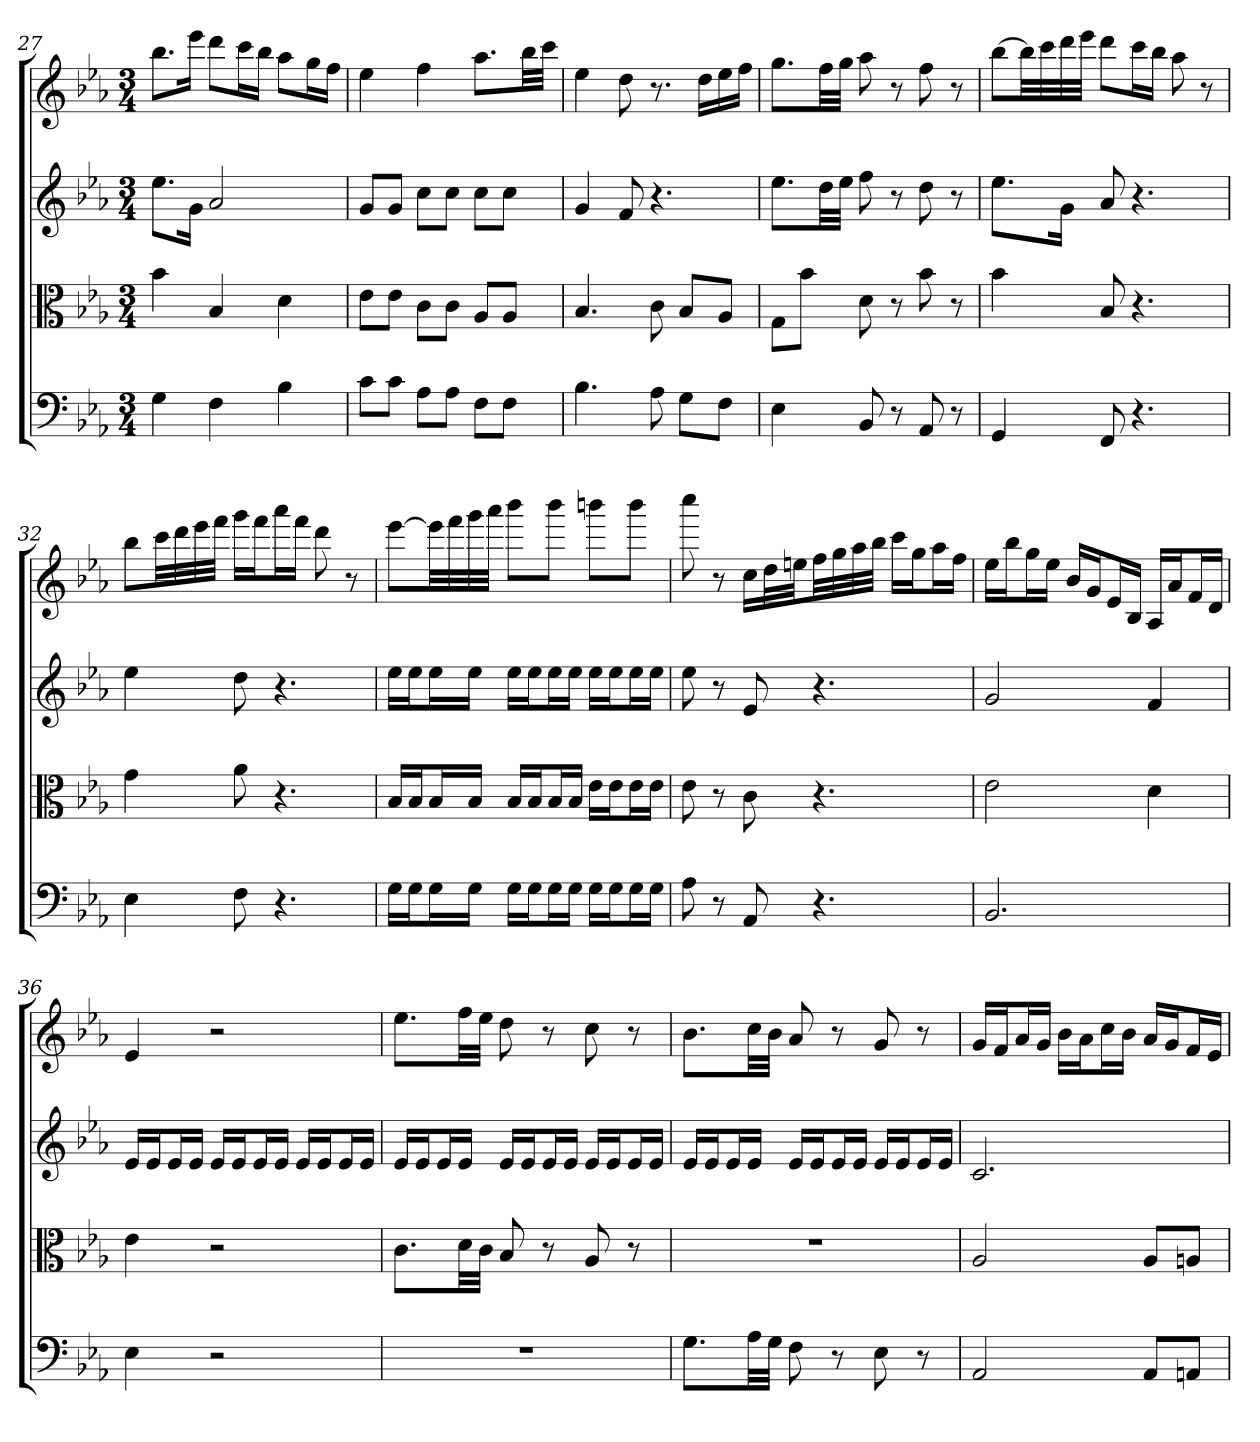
**kern	**kern	**kern	**kern
*part4	*part3	*part2	*part1
*staff4	*staff3	*staff2	*staff1
*clefF4	*clefC3	*	*
*k[b-e-a-]	*k[b-e-a-]	*k[b-e-a-]	*k[b-e-a-]
*E-:	*E-:	*E-:	*E-:
*M3/4	*M3/4	*M3/4	*M3/4
=27	=27	=27	=27
4G	4b-	8.ee-L	8.bb-L
.	.	16gJk	16eee-Jk
4F	4B-	2a-	8dddL
.	.	.	16cccL
.	.	.	16bb-JJ
4B-	4d	.	8aa-L
.	.	.	16ggL
.	.	.	16ffJJ
=28	=28	=28	=28
8c\L	8e-\L	8gL	4ee-
8c\J	8e-\J	8gJ	.
8A-\L	8c\L	8ccL	4ff
8A-\J	8c\J	8ccJ	.
8F\L	8A-/L	8ccL	8.aa-L
8F\J	8A-/J	8ccJ	.
.	.	.	32bb-LL
.	.	.	32cccJJJ
=29	=29	=29	=29
4.B-	4.B-	4g	4ee-
.	.	8f	8dd
8A-	8c	4.r	8.r
8G\L	8B-/L	.	.
.	.	.	16ddLL
8F\J	8A-/J	.	16ee-
.	.	.	16ffJJ
=30	=30	=30	=30
4E-	8G\L	8.ee-L	8.ggL
.	8b-\J	.	.
.	.	32ddLL	32ffLL
.	.	32ee-JJJ	32ggJJJ
8BB-	8d	8ff	8aa-
8r	8r	8r	8r
8AA-	8b-	8dd	8ff
8r	8r	8r	8r
=31	=31	=31	=31
4GG	4b-	8.ee-L	[8bb-L
.	.	.	32bb-LL]
.	.	.	32ccc
.	.	16gJk	32ddd
.	.	.	32eee-JJJ
8FF	8B-	8a-	8dddL
4.r	4.r	4.r	16cccL
.	.	.	16bb-JJ
.	.	.	8aa-
.	.	.	8r
=32	=32	=32	=32
4E-	4g	4ee-	8bb-L
.	.	.	32cccLL
.	.	.	32ddd
.	.	.	32eee-
.	.	.	32fffJJJ
8F	8a-	8dd	16gggLL
.	.	.	16fffJ
4.r	4.r	4.r	16aaa-L
.	.	.	16fffJJ
.	.	.	8ddd
.	.	.	8r
=33	=33	=33	=33
16G\LL	16B-/LL	16ee-LL	[8eee-L
16G\J	16B-/J	16ee-J	.
16G\L	16B-/L	16ee-L	32eee-LL]
.	.	.	32fff
16G\JJ	16B-/JJ	16ee-JJ	32ggg
.	.	.	32aaa-JJJ
16G\LL	16B-/LL	16ee-LL	8bbb-L
16G\J	16B-/J	16ee-J	.
16G\L	16B-/L	16ee-L	8bbb-J
16G\JJ	16B-/JJ	16ee-JJ	.
16G\LL	16e-\LL	16ee-LL	8bbbnL
16G\J	16e-\J	16ee-J	.
16G\L	16e-\L	16ee-L	8bbbJ
16G\JJ	16e-\JJ	16ee-JJ	.
=34	=34	=34	=34
8A-	8e-	8ee-	8cccc
8r	8r	8r	8r
8AA-	8c	8e-	16ccLL
.	.	.	32ddL
.	.	.	32eenJJ
4.r	4.r	4.r	32ffLL
.	.	.	32gg
.	.	.	32aa-
.	.	.	32bb-JJJ
.	.	.	16cccLL
.	.	.	16ggJ
.	.	.	16aa-L
.	.	.	16ffJJ
=35	=35	=35	=35
2.BB-	2e-	2g	16ee-LL
.	.	.	16bb-J
.	.	.	16ggL
.	.	.	16ee-JJ
.	.	.	16b-LL
.	.	.	16gJ
.	.	.	16e-L
.	.	.	16B-JJ
.	4d	4f	16A-LL
.	.	.	16a-J
.	.	.	16fL
.	.	.	16dJJ
=36	=36	=36	=36
4E-	4e-	16e-LL	4e-
.	.	16e-J	.
.	.	16e-L	.
.	.	16e-JJ	.
2r	2r	16e-LL	2r
.	.	16e-J	.
.	.	16e-L	.
.	.	16e-JJ	.
.	.	16e-LL	.
.	.	16e-J	.
.	.	16e-L	.
.	.	16e-JJ	.
=37	=37	=37	=37
2.r	8.c\L	16e-LL	8.ee-L
.	.	16e-J	.
.	.	16e-L	.
.	32d\LL	16e-JJ	32ffLL
.	32c\JJJ	.	32ee-JJJ
.	8B-	16e-LL	8dd
.	.	16e-J	.
.	8r	16e-L	8r
.	.	16e-JJ	.
.	8A-	16e-LL	8cc
.	.	16e-J	.
.	8r	16e-L	8r
.	.	16e-JJ	.
=38	=38	=38	=38
8.G\L	2.r	16e-LL	8.b-L
.	.	16e-J	.
.	.	16e-L	.
32A-\LL	.	16e-JJ	32ccLL
32G\JJJ	.	.	32b-JJJ
8F	.	16e-LL	8a-
.	.	16e-J	.
8r	.	16e-L	8r
.	.	16e-JJ	.
8E-	.	16e-LL	8g
.	.	16e-J	.
8r	.	16e-L	8r
.	.	16e-JJ	.
=39	=39	=39	=39
2AA-	2A-	2.c	16gLL
.	.	.	16fJ
.	.	.	16a-L
.	.	.	16gJJ
.	.	.	16b-LL
.	.	.	16a-J
.	.	.	16ccL
.	.	.	16b-JJ
8AA-/L	8A-/L	.	16a-LL
.	.	.	16gJ
8AAn/J	8An/J	.	16fL
.	.	.	16e-JJ
=	=	=	=
*-	*-	*-	*-
